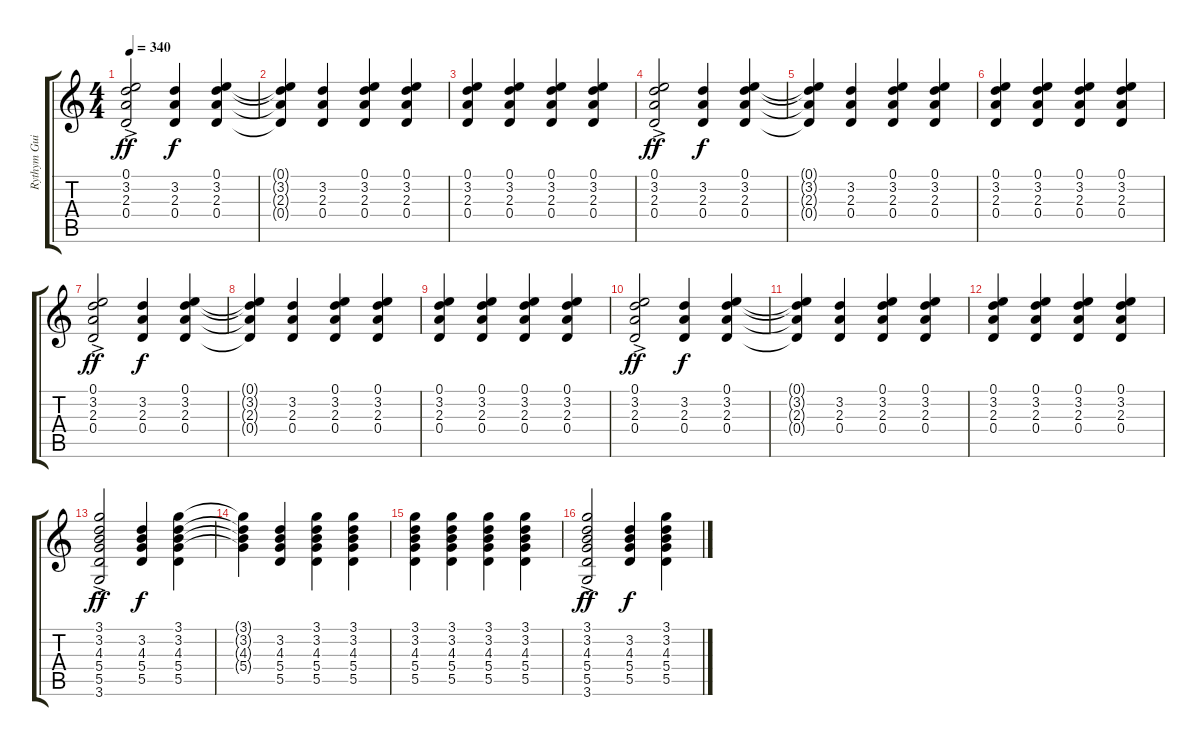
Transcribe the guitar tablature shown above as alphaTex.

\track ("Rythym Guitar" "Rythym Gui") {instrument acousticguitarsteel}
\staff {score tabs}
\tuning (E4 B3 G3 D3 A2 E2) {hide}
\ts (4 4)
\tempo 340
\clef g2
\ks c
(0.1{ac} 3.2 2.3 0.4).2{dy ff} (3.2 2.3 0.4).4{dy f} (0.1 3.2 2.3 0.4).4 |
(0.1{t} 3.2{t} 2.3{t} 0.4{t}).4 (3.2 2.3 0.4).4 (0.1 3.2 2.3 0.4).4 (0.1 3.2 2.3 0.4).4 |
(0.1 3.2 2.3 0.4).4 (0.1 3.2 2.3 0.4).4 (0.1 3.2 2.3 0.4).4 (0.1 3.2 2.3 0.4).4 |
(0.1{ac} 3.2 2.3 0.4).2{dy ff} (3.2 2.3 0.4).4{dy f} (0.1 3.2 2.3 0.4).4 |
(0.1{t} 3.2{t} 2.3{t} 0.4{t}).4 (3.2 2.3 0.4).4 (0.1 3.2 2.3 0.4).4 (0.1 3.2 2.3 0.4).4 |
(0.1 3.2 2.3 0.4).4 (0.1 3.2 2.3 0.4).4 (0.1 3.2 2.3 0.4).4 (0.1 3.2 2.3 0.4).4 |
(0.1{ac} 3.2{ac} 2.3{ac} 0.4{ac}).2{dy ff} (3.2 2.3 0.4).4{dy f} (0.1 3.2 2.3 0.4).4 |
(0.1{t} 3.2{t} 2.3{t} 0.4{t}).4 (3.2 2.3 0.4).4 (0.1 3.2 2.3 0.4).4 (0.1 3.2 2.3 0.4).4 |
(0.1 3.2 2.3 0.4).4 (0.1 3.2 2.3 0.4).4 (0.1 3.2 2.3 0.4).4 (0.1 3.2 2.3 0.4).4 |
(0.1{ac} 3.2{ac} 2.3{ac} 0.4{ac}).2{dy ff} (3.2 2.3 0.4).4{dy f} (0.1 3.2 2.3 0.4).4 |
(0.1{t} 3.2{t} 2.3{t} 0.4{t}).4 (3.2 2.3 0.4).4 (0.1 3.2 2.3 0.4).4 (0.1 3.2 2.3 0.4).4 |
(0.1 3.2 2.3 0.4).4 (0.1 3.2 2.3 0.4).4 (0.1 3.2 2.3 0.4).4 (0.1 3.2 2.3 0.4).4 |
(3.1{ac} 3.2{ac} 4.3{ac} 5.4{ac} 5.5 3.6).2{dy ff} (3.2 4.3 5.4 5.5).4{dy f} (3.1 3.2 4.3 5.4 5.5).4 |
(3.1{t} 3.2{t} 4.3{t} 5.4{t}).4 (3.2 4.3 5.4 5.5).4 (3.1 3.2 4.3 5.4 5.5).4 (3.1 3.2 4.3 5.4 5.5).4 |
(3.1 3.2 4.3 5.4 5.5).4 (3.1 3.2 4.3 5.4 5.5).4 (3.1 3.2 4.3 5.4 5.5).4 (3.1 3.2 4.3 5.4 5.5).4 |
(3.1{ac} 3.2{ac} 4.3{ac} 5.4{ac} 5.5 3.6).2{dy ff} (3.2 4.3 5.4 5.5).4{dy f} (3.1 3.2 4.3 5.4 5.5).4
